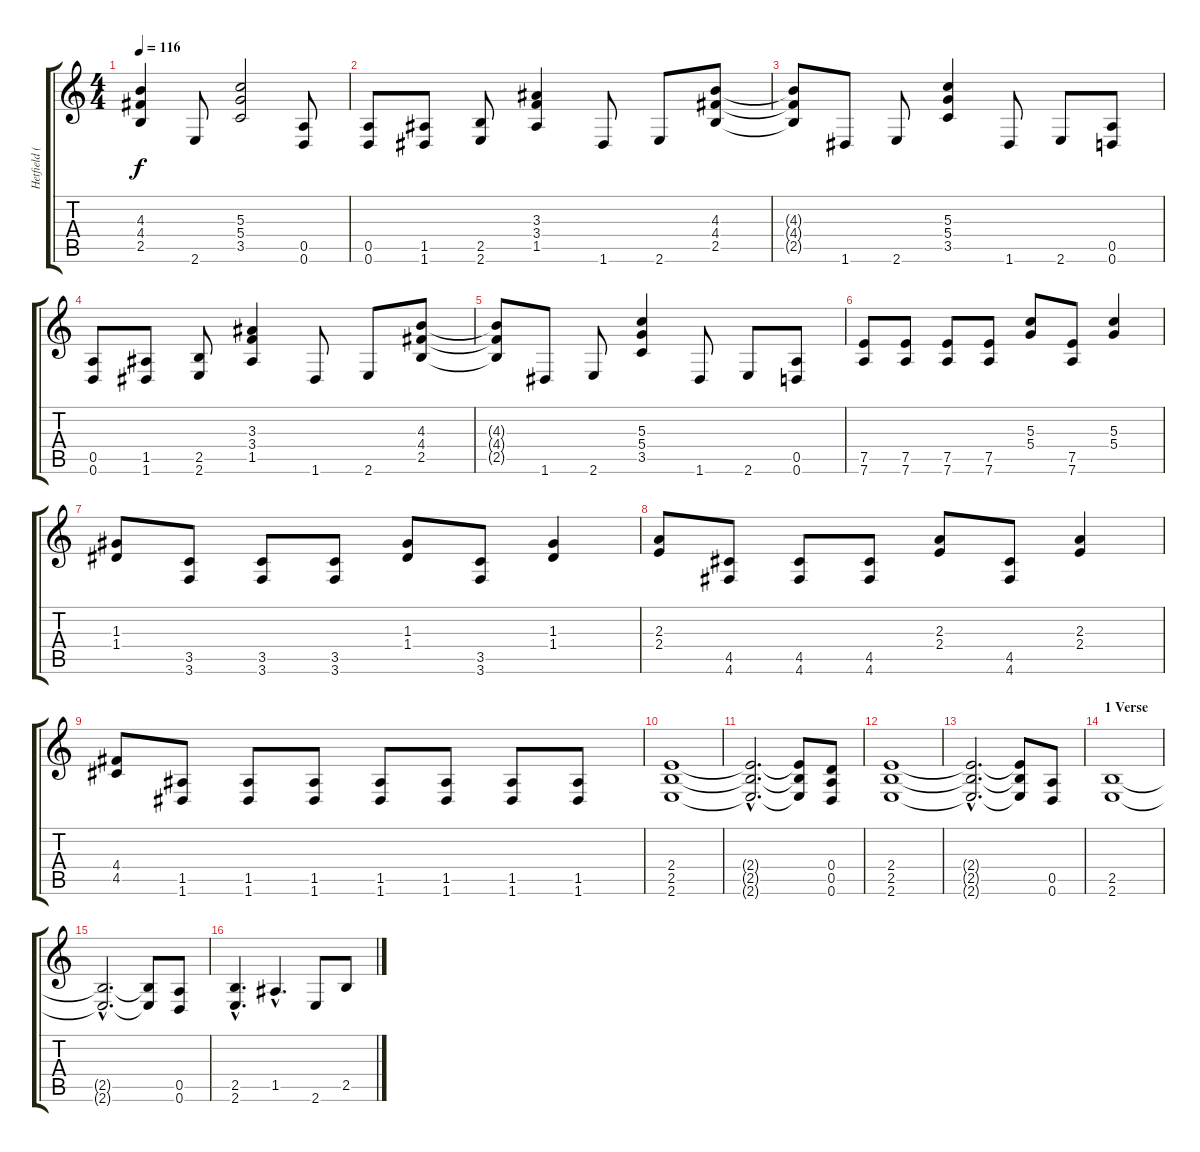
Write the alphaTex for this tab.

\track ("Hetfield (Rhythm)" "Hetfield (") {instrument acousticguitarsteel}
\staff {score tabs}
\tuning (E4 B3 G3 D3 A2 D2) {hide}
\ts (4 4)
\tempo 116
\clef g2
\ks c
(4.3{t} 4.4{t} 2.5{t}).4{dy f} 2.6.8 (5.3 5.4 3.5).2 (0.5 0.6).8 |
(0.5 0.6).8 (1.5 1.6).8 (2.5 2.6).8 (3.3 3.4 1.5).4 1.6.8 2.6.8 (4.3 4.4 2.5).8 |
(4.3{t} 4.4{t} 2.5{t}).8 1.6.8 2.6.8 (5.3 5.4 3.5).4 1.6.8 2.6.8 (0.5 0.6).8 |
(0.5 0.6).8 (1.5 1.6).8 (2.5 2.6).8 (3.3 3.4 1.5).4 1.6.8 2.6.8 (4.3 4.4 2.5).8 |
(4.3{t} 4.4{t} 2.5{t}).8 1.6.8 2.6.8 (5.3 5.4 3.5).4 1.6.8 2.6.8 (0.5 0.6).8 |
(7.5 7.6).8 (7.5 7.6).8 (7.5 7.6).8 (7.5 7.6).8 (5.3 5.4).8 (7.5 7.6).8 (5.3 5.4).4 |
(1.3 1.4).8 (3.5 3.6).8 (3.5 3.6).8 (3.5 3.6).8 (1.3 1.4).8 (3.5 3.6).8 (1.3 1.4).4 |
(2.3 2.4).8 (4.5 4.6).8 (4.5 4.6).8 (4.5 4.6).8 (2.3 2.4).8 (4.5 4.6).8 (2.3 2.4).4 |
(4.4 4.5).8 (1.5 1.6).8 (1.5 1.6).8 (1.5 1.6).8 (1.5 1.6).8 (1.5 1.6).8 (1.5 1.6).8 (1.5 1.6).8 |
(2.4 2.5 2.6).1 |
(2.4{hac t} 2.5{hac t} 2.6{hac t}).2{d} (2.4{t} 2.5{t} 2.6{t}).8 (0.4 0.5 0.6).8 |
(2.4 2.5 2.6).1 |
(2.4{hac t} 2.5{hac t} 2.6{hac t}).2{d} (2.4{t} 2.5{t} 2.6{t}).8 (0.5 0.6).8{instrument acousticguitarsteel} |
\section ("" "1 Verse")
(2.5 2.6).1 |
(2.5{hac t} 2.6{hac t}).2{d} (2.5{t} 2.6{t}).8 (0.5 0.6).8 |
(2.5{hac} 2.6{hac}).4{d} 1.5{hac}.4{d} 2.6.8 2.5.8
